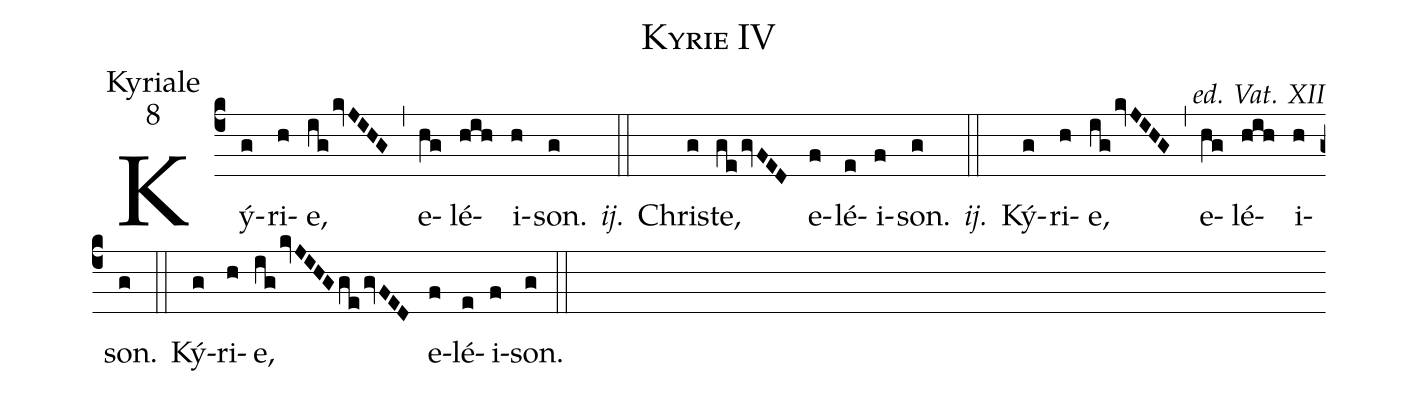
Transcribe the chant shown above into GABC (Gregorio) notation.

name:Kyrie IV;
office-part:Kyriale;
mode:8;
commentary:ed. Vat. XII;
%%
(c4) Ký(g)ri(h)e,(ig/kvJIHG) (,) e(hg)lé(hih)i(h)son.(g) <i>ij.</i>(::) Chris(g)te,(ge/gvFED) e(f)lé(e)i(f)son.(g) <i>ij.</i>(::) Ký(g)ri(h)e,(ig/kvJIHG) (,) e(hg)lé(hih)i(h)son.(g) (::) Ký(g)ri(h)e,(ig/kvJIHG/ge/gvFED) e(f)lé(e)i(f)son.(g) (::)
